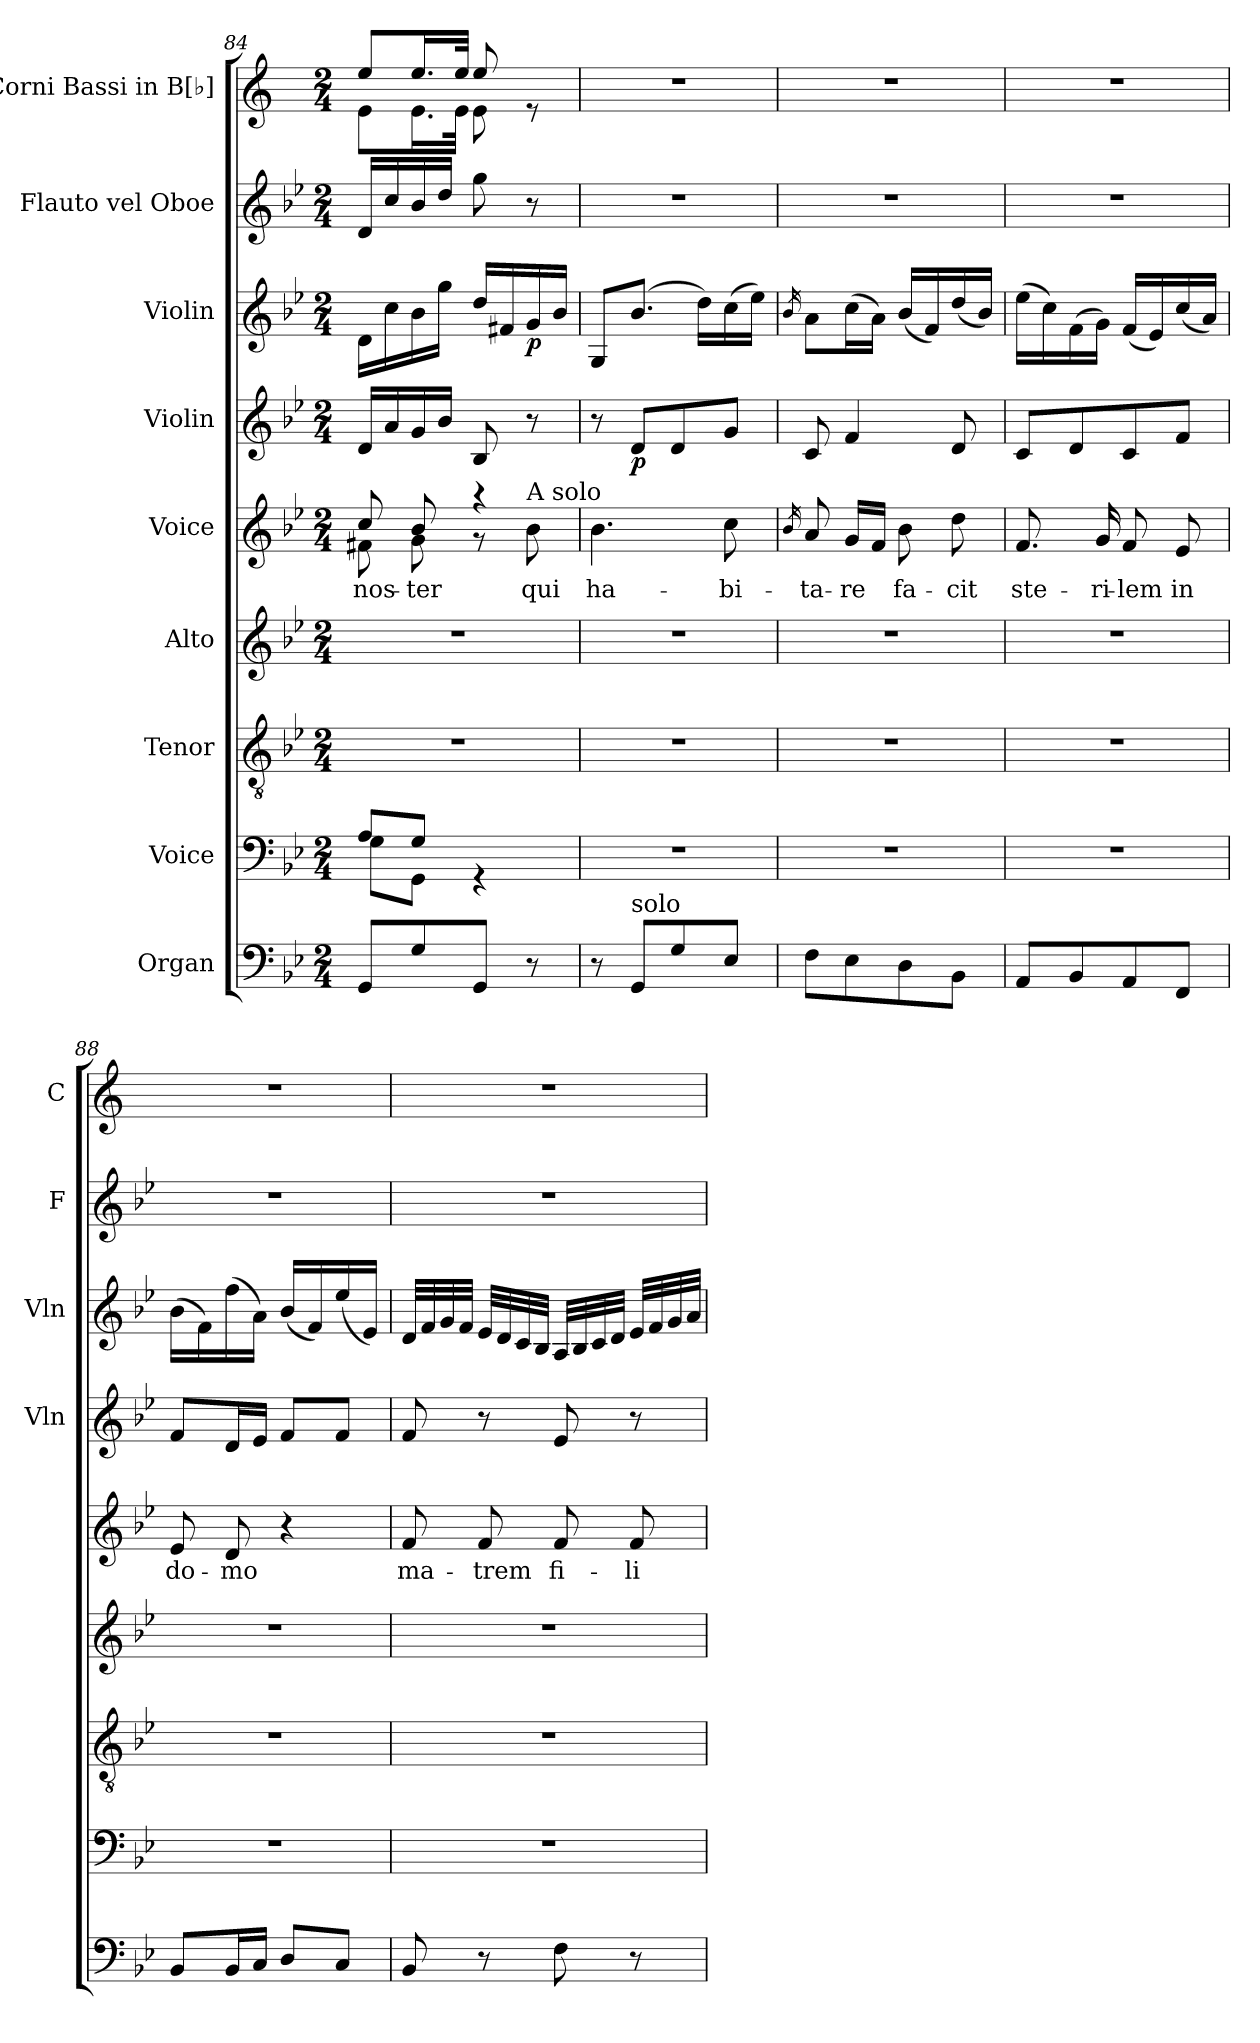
**kern	**kern	**kern	**kern	**kern	**text	**kern	**dynam	**kern	**dynam	**kern	**kern
*part9	*part8	*part7	*part6	*part5	*part5	*part4	*part4	*part3	*part3	*part2	*part1
*staff9	*staff8	*staff7	*staff6	*staff5	*staff5	*staff4	*staff4	*staff3	*staff3	*staff2	*staff1
*I"Organ	*I"Voice	*I"Tenor	*I"Alto	*I"Voice	*	*I"Violin	*	*I"Violin	*	*I"Flauto vel Oboe	*I"Corni Bassi in B[♭]
*	*	*	*	*	*	*I'Vln	*	*I'Vln	*	*I'F	*I'C
*clefF4	*clefF4	*clefGv2	*clefG2	*clefG2	*	*clefG2	*	*clefG2	*	*clefG2	*clefG2
*	*	*	*	*	*	*	*	*	*	*	*ITrd1c2
*k[b-e-]	*k[b-e-]	*k[b-e-]	*k[b-e-]	*k[b-e-]	*	*k[b-e-]	*	*k[b-e-]	*	*k[b-e-]	*k[b-e-]
*M2/4	*M2/4	*M2/4	*M2/4	*M2/4	*	*M2/4	*	*M2/4	*	*M2/4	*M2/4
=84	=84	=84	=84	=84	=84	=84	=84	=84	=84	=84	=84
*	*^	*	*	*	*	*	*	*	*	*	*
!	!	!	!	!	!	!LO:LY:b	!	!	!	!	!	!
*	*	*	*	*	*^	*	*	*	*	*	*	*^
8GG/L	8A/L	8G\L	2r	2r	8cc/	8f#X\	nos-	16d/LL	.	16d\LL	.	16d/LL	8dd/L	8d\L
.	.	.	.	.	.	.	.	16a/	.	16cc\	.	16cc/	.	.
!	!	!	!	!	!	!	!LO:LY:b	!	!	!	!	!	!	!
8G/	8G/J	8GG\J	.	.	8b-/	8g\	-ter	16g/	.	16b-\	.	16b-/	16.dd/L	16.d\L
.	.	.	.	.	.	.	.	16b-/JJ	.	16gg\JJ	.	16dd/JJ	.	.
.	.	.	.	.	.	.	.	.	.	.	.	.	32dd/JJk	32d\JJk
8GG/J	4rGG	4ryy	.	.	4r	8r	.	8B-/	.	16dd/LL	.	8gg\	8dd/	8d\
.	.	.	.	.	.	.	.	.	.	16f#X/	.	.	.	.
!	!	!	!	!	!	!LO:TX:a:t=A solo	!	!	!	!	!	!	!	!
!	!	!	!	!	!	!	!LO:LY:b	!	!	!	!LO:DY:b	!	!	!
8r	.	.	.	.	.	8b-\	qui	8r	.	16g/	p	8r	8re	8ryy
.	.	.	.	.	.	.	.	.	.	16b-/JJ	.	.	.	.
*	*v	*v	*	*	*v	*v	*	*	*	*	*	*	*v	*v
=85	=85	=85	=85	=85	=85	=85	=85	=85	=85	=85	=85
!	!	!	!	!	!LO:LY:b	!	!	!	!	!	!
8r	2r	2r	2r	4.b-\	ha-	8r	.	8G/L	.	2r	2r
!LO:TX:a:t=solo	!	!	!	!	!	!	!	!	!	!	!
!	!	!	!	!	!	!	!LO:DY:b	!	!	!	!
8GG/L	.	.	.	.	.	8d/L	p	(8.b-/J	.	.	.
8G/	.	.	.	.	.	8d/	.	.	.	.	.
.	.	.	.	.	.	.	.	16dd\LL)	.	.	.
!	!	!	!	!	!LO:LY:b	!	!	!	!	!	!
8E-/J	.	.	.	8cc\	-bi-	8g/J	.	(16cc\	.	.	.
.	.	.	.	.	.	.	.	16ee-\JJ)	.	.	.
=86	=86	=86	=86	=86	=86	=86	=86	=86	=86	=86	=86
.	.	.	.	16qb-/	.	.	.	16qb-/	.	.	.
!	!	!	!	!	!LO:LY:b	!	!	!	!	!	!
8F\L	2r	2r	2r	8a/	-ta-	8c/	.	8a\L	.	2r	2r
!	!	!	!	!	!LO:LY:b	!	!	!	!	!	!
8E-\	.	.	.	16g/LL	-re	4f/	.	(16cc\L	.	.	.
.	.	.	.	16f/JJ	.	.	.	16a\JJ)	.	.	.
!	!	!	!	!	!LO:LY:b	!	!	!	!	!	!
8D\	.	.	.	8b-\	fa-	.	.	(16b-/LL	.	.	.
.	.	.	.	.	.	.	.	16f/)	.	.	.
!	!	!	!	!	!LO:LY:b	!	!	!	!	!	!
8BB-\J	.	.	.	8dd\	-cit	8d/	.	(16dd/	.	.	.
.	.	.	.	.	.	.	.	16b-/JJ)	.	.	.
=87	=87	=87	=87	=87	=87	=87	=87	=87	=87	=87	=87
!	!	!	!	!	!LO:LY:b	!	!	!	!	!	!
8AA/L	2r	2r	2r	8.f/	ste-	8c/L	.	(16ee-\LL	.	2r	2r
.	.	.	.	.	.	.	.	16cc\)	.	.	.
8BB-/	.	.	.	.	.	8d/	.	(16f\	.	.	.
!	!	!	!	!	!LO:LY:b	!	!	!	!	!	!
.	.	.	.	16g/	-ri-	.	.	16g\JJ)	.	.	.
!	!	!	!	!	!LO:LY:b	!	!	!	!	!	!
8AA/	.	.	.	8f/	-lem	8c/	.	(16f/LL	.	.	.
.	.	.	.	.	.	.	.	16e-/)	.	.	.
!	!	!	!	!	!LO:LY:b	!	!	!	!	!	!
8FF/J	.	.	.	8e-/	in	8f/J	.	(16cc/	.	.	.
.	.	.	.	.	.	.	.	16a/JJ)	.	.	.
!!LO:PB:g=z
=88	=88	=88	=88	=88	=88	=88	=88	=88	=88	=88	=88
!	!	!	!	!	!LO:LY:b	!	!	!	!	!	!
8BB-/L	2r	2r	2r	8e-/	do-	8f/L	.	(16b-\LL	.	2r	2r
.	.	.	.	.	.	.	.	16f\)	.	.	.
!	!	!	!	!	!LO:LY:b	!	!	!	!	!	!
16BB-/L	.	.	.	8d/	-mo	16d/L	.	(16ff\	.	.	.
16C/JJ	.	.	.	.	.	16e-/JJ	.	16a\JJ)	.	.	.
8D/L	.	.	.	4r	.	8f/L	.	(16b-/LL	.	.	.
.	.	.	.	.	.	.	.	16f/)	.	.	.
8C/J	.	.	.	.	.	8f/J	.	(16ee-/	.	.	.
.	.	.	.	.	.	.	.	16e-/JJ)	.	.	.
=89	=89	=89	=89	=89	=89	=89	=89	=89	=89	=89	=89
!	!	!	!	!	!LO:LY:b	!	!	!	!	!	!
8BB-/	2r	2r	2r	8f/	ma-	8f/	.	32d/LLL	.	2r	2r
.	.	.	.	.	.	.	.	32f/	.	.	.
.	.	.	.	.	.	.	.	32g/	.	.	.
.	.	.	.	.	.	.	.	32f/JJJ	.	.	.
!	!	!	!	!	!LO:LY:b	!	!	!	!	!	!
8r	.	.	.	8f/	-trem	8r	.	32e-/LLL	.	.	.
.	.	.	.	.	.	.	.	32d/	.	.	.
.	.	.	.	.	.	.	.	32c/	.	.	.
.	.	.	.	.	.	.	.	32B-/JJJ	.	.	.
!	!	!	!	!	!LO:LY:b	!	!	!	!	!	!
8F\	.	.	.	8f/	fi-	8e-/	.	32A/LLL	.	.	.
.	.	.	.	.	.	.	.	32B-/	.	.	.
.	.	.	.	.	.	.	.	32c/	.	.	.
.	.	.	.	.	.	.	.	32d/JJJ	.	.	.
!	!	!	!	!	!LO:LY:b	!	!	!	!	!	!
8r	.	.	.	8f/	-li-	8r	.	32e-/LLL	.	.	.
.	.	.	.	.	.	.	.	32f/	.	.	.
.	.	.	.	.	.	.	.	32g/	.	.	.
.	.	.	.	.	.	.	.	32a/JJJ	.	.	.
=	=	=	=	=	=	=	=	=	=	=	=
*-	*-	*-	*-	*-	*-	*-	*-	*-	*-	*-	*-
